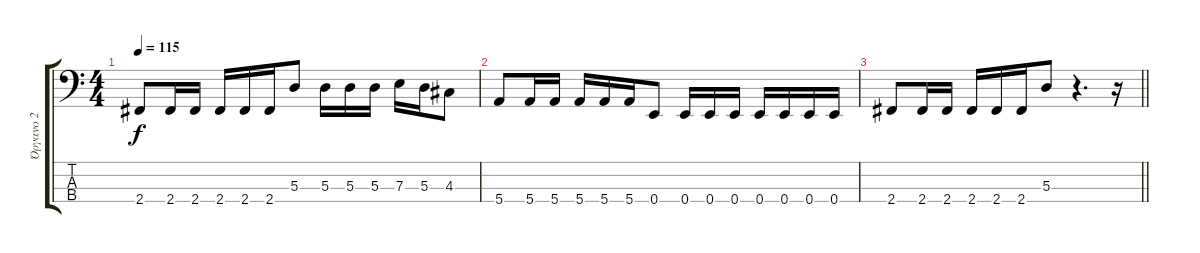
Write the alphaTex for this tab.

\track ("Όργανο 2" "Όργανο 2") {instrument slapbass2}
\staff {score tabs}
\tuning (G2 D2 A1 E1) {hide}
\ts (4 4)
\tempo 115
\clef f4
\ks c
2.4.8{dy f} 2.4.16 2.4.16 2.4.16 2.4.16 2.4.16 5.3.8 5.3.16 5.3.16 5.3.16 7.3.16 5.3.16 4.3.8 |
5.4.8 5.4.16 5.4.16 5.4.16 5.4.16 5.4.16 0.4.8 0.4.16 0.4.16 0.4.16 0.4.16 0.4.16 0.4.16 0.4.16 |
\barLineRight lightlight
2.4.8 2.4.16 2.4.16 2.4.16 2.4.16 2.4.16 5.3.8 r.4{d} r.16
